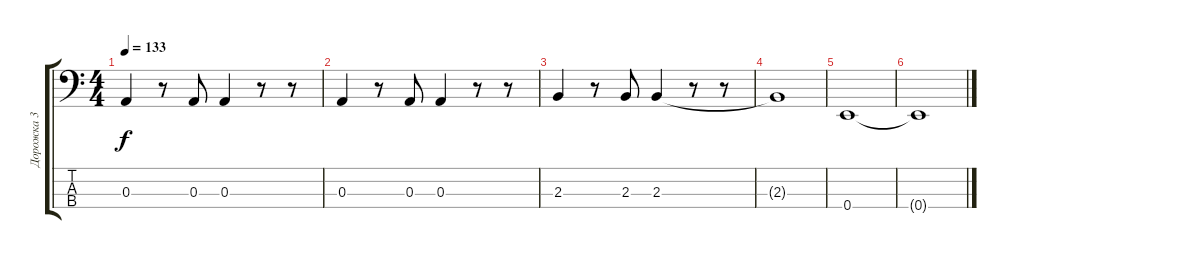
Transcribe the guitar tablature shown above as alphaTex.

\track ("Дорожка 3" "Дорожка 3") {instrument electricbassfinger}
\staff {score tabs}
\tuning (G2 D2 A1 E1) {hide}
\ts (4 4)
\tempo 133
\clef f4
\ks c
0.3.4{dy f} r.8 0.3.8 0.3.4 r.8 r.8 |
0.3.4 r.8 0.3.8 0.3.4 r.8 r.8 |
2.3.4 r.8 2.3.8 2.3.4 r.8 r.8 |
2.3{t}.1 |
0.4.1 |
0.4{t}.1
